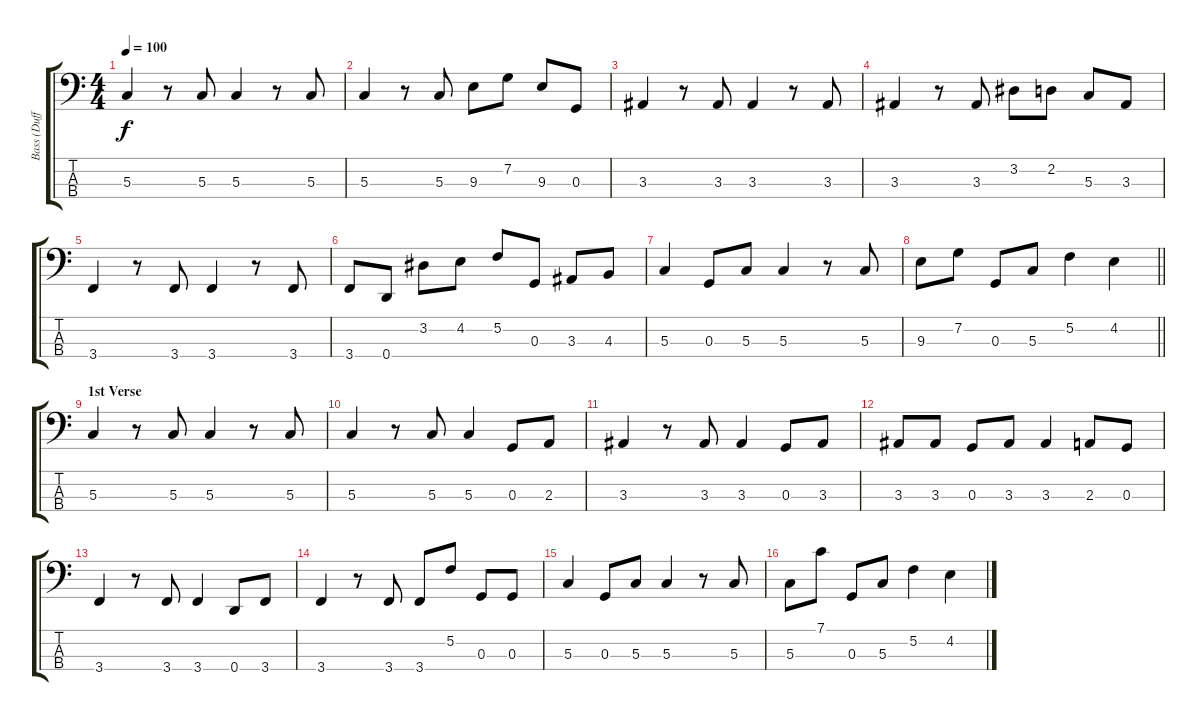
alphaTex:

\track ("Bass (Duff)" "Bass (Duff") {instrument electricbasspick}
\staff {score tabs}
\tuning (F2 C2 G1 D1) {hide}
\ts (4 4)
\tempo 100
\clef f4
\ks c
5.3.4{dy f} r.8 5.3.8 5.3.4 r.8 5.3.8 |
5.3.4 r.8 5.3.8 9.3.8 7.2.8 9.3.8 0.3.8 |
3.3.4 r.8 3.3.8 3.3.4 r.8 3.3.8 |
3.3.4 r.8 3.3.8 3.2.8 2.2.8 5.3.8 3.3.8 |
3.4.4 r.8 3.4.8 3.4.4 r.8 3.4.8 |
3.4.8 0.4.8 3.2.8 4.2.8 5.2.8 0.3.8 3.3.8 4.3.8 |
5.3.4 0.3.8 5.3.8 5.3.4 r.8 5.3.8 |
\barLineRight lightlight
9.3.8 7.2.8 0.3.8 5.3.8 5.2.4 4.2.4 |
\section ("" "1st Verse")
5.3.4 r.8 5.3.8 5.3.4 r.8 5.3.8 |
5.3.4 r.8 5.3.8 5.3.4 0.3.8 2.3.8 |
3.3.4 r.8 3.3.8 3.3.4 0.3.8 3.3.8 |
3.3.8 3.3.8 0.3.8 3.3.8 3.3.4 2.3.8 0.3.8 |
3.4.4 r.8 3.4.8 3.4.4 0.4.8 3.4.8 |
3.4.4 r.8 3.4.8 3.4.8 5.2.8 0.3.8 0.3.8 |
5.3.4 0.3.8 5.3.8 5.3.4 r.8 5.3.8 |
5.3.8 7.1.8 0.3.8 5.3.8 5.2.4 4.2.4
